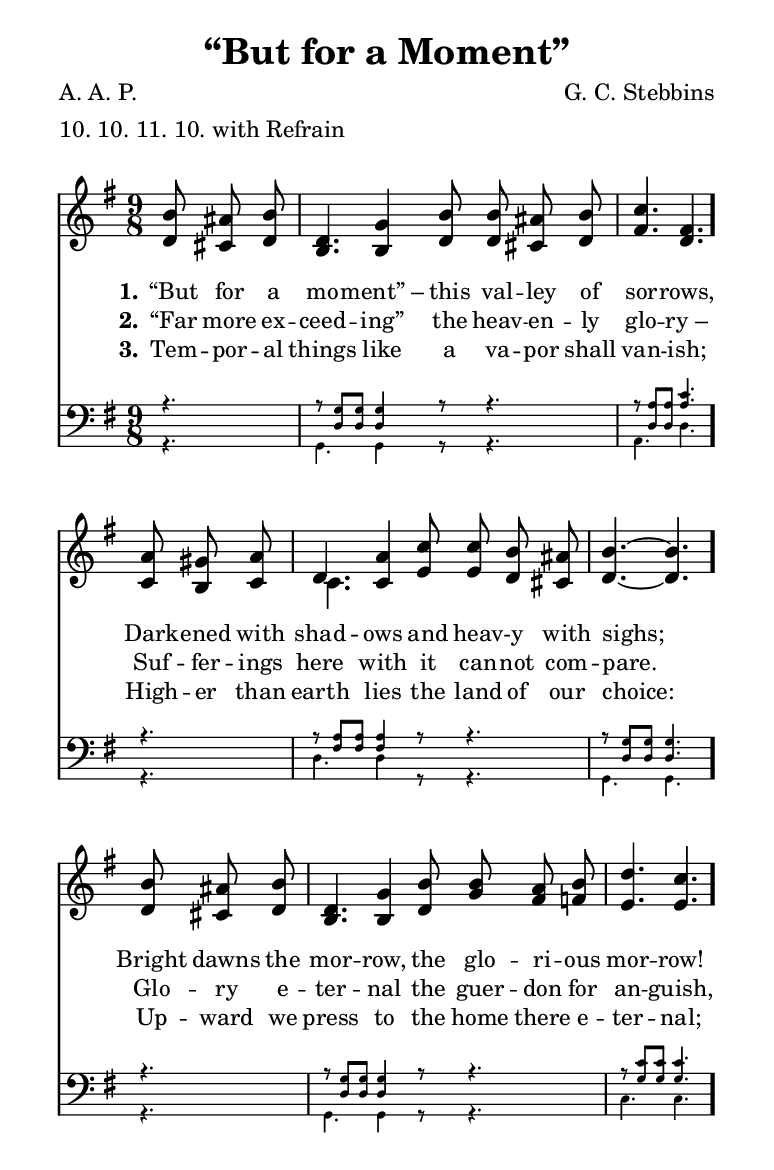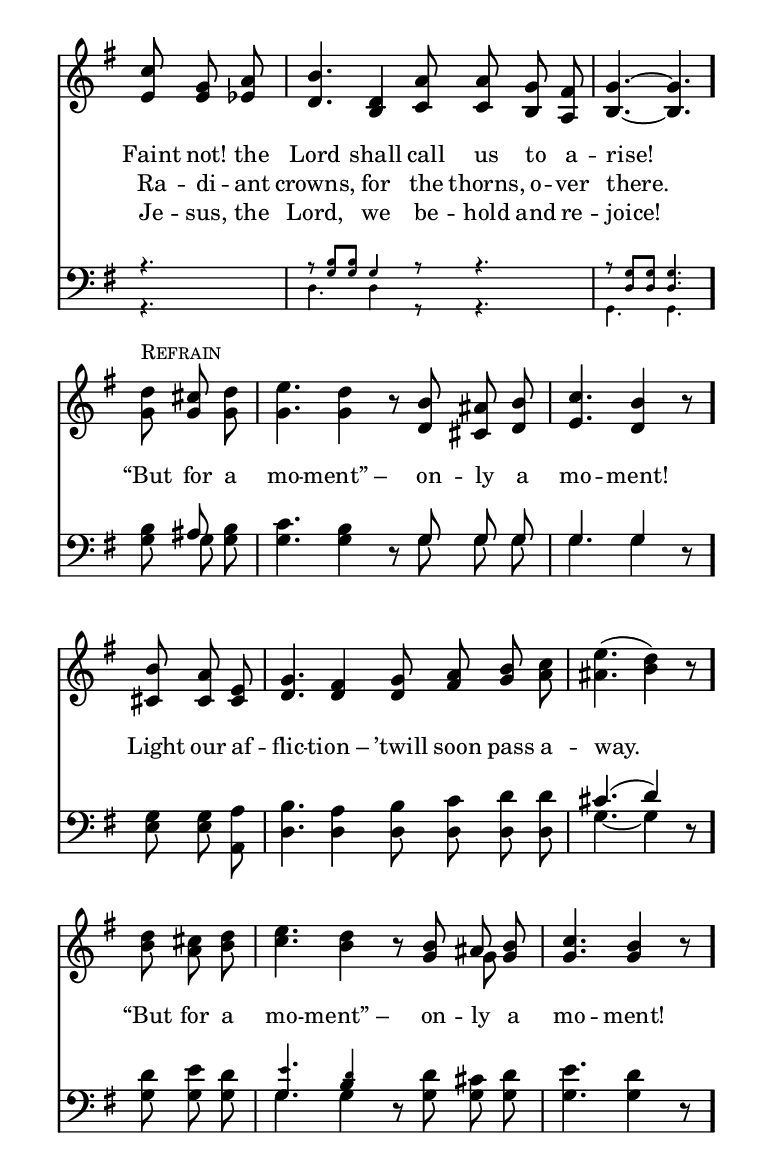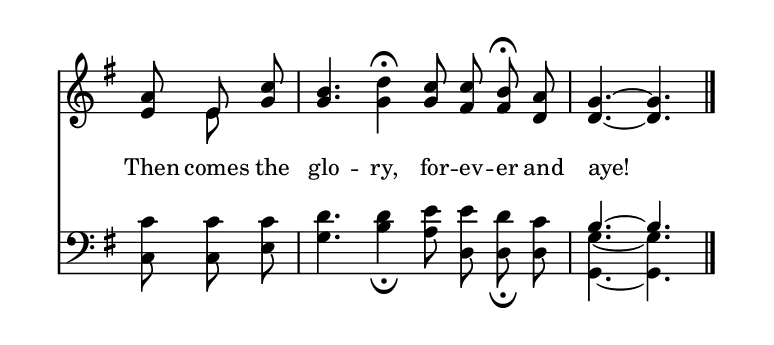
\include "common/global.ily"
\paper {
  \include "common/paper.ily"
  ragged-last-bottom = ##t
  page-count = #(cond (is-eogsized 2) (#t #f))
  system-count = #(cond (is-eogsized 6) (#t #f))
}

\header{
  hymnnumber = "207"
  title = "“But for a Moment”"
  tunename = ""
  meter = "10. 10. 11. 10. with Refrain"
  poet = "A. A. P."
  composer = "G. C. Stebbins"
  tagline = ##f
}

ta = { \tempo 4=80 }
tb = { \tempo 4=40 }

global = {
  \include "common/overrides.ily"
  \override Staff.TimeSignature.style = #'numbered
  \time 9/8
  \override Score.MetronomeMark.transparent = ##t % hide all fermata changes too
  \ta
  \key g \major
  \partial 4.
  \autoBeamOff
}

patternA = { c8 c c | c4. c4 c8 c c c | c4. c }
patternB = { c8 c c | c4. c4 c8 c c c | c4. ~ c }
patternC = { c8 c c | c4. c4 r8 c c c | c4. c4 c8 }
patternD = { c8 c c | c4. c4 c8 c c c | c4. c4 c8 }

notesSoprano = {
\global
\relative c'' {

  \changePitch \patternA { b ais b d, g b b ais b | c fis, }
  \changePitch \patternB { a gis a | d, a' c c b ais | b b }
  \changePitch \patternA { b ais b | d, g b b a b | d c }
  \changePitch \patternB { c g a | b d, a' a g fis | g g }

  << s^\markup { \small \caps "Refrain" }
  \changePitch \patternC { d' cis d | e d b ais b | c b r } >>
  \changePitch \patternD { b a e | g fis g a b c | e( d) r }
  \changePitch \patternC { d cis d | e d b ais b | c b r }
  \changePitch \patternA { a e c' | b \tb d\fermata \ta c c \tb b\fermata \ta a | g ~ g }

  \bar "|."

}
}

notesAlto = {
\global
\relative e' {

  \changePitch \patternA { d cis d | b b d d cis d | fis d }
  \changePitch \patternB { c b c | c c e e d cis | d d }
  \changePitch \patternA { d cis d | b b d g fis f | e e }
  \changePitch \patternB { e e ees | d b c c b a | b b }

  \changePitch \patternC { g' g g | g g d cis d | e d r }
  \changePitch \patternD { cis cis cis | d d d fis g a | ais( b) r }
  \changePitch \patternC { b ais b | c b g g g | g g r }
  \changePitch \patternA { e e g | g g g fis fis d | d ~ d }

}
}

notesTenorVerse = {
\global
\relative a {

  \magnifyMusic 0.63 {
  \override Score.SpacingSpanner.spacing-increment = #(* 1.2 0.63)
  r4. | r8 <g d>[ <g d>] <g d>4 r8 r4. | r8 <a d,>[ <a d,>] <c a>4.
  r4. | r8 <a fis>[ <a fis>] <a fis>4 r8 r4. | r8 <g d>[ <g d>] <g d>4.
  r4. | r8 <g d>[ <g d>] <g d>4 r8 r4. | r8 <c g>[ <c g>] <c g>4.
  r4. | r8 <b g>[ <b g>] g4 r8 r4. | r8 <g d>[ <g d>] <g d>4.
  }

}
}

notesTenorChorus = {
\global
\relative a {

  \repeat unfold 36 \skip 4
  \changePitch \patternC { b ais b | c b g g g | g g r }
  \changePitch \patternD { g g a | b a b c d d | cis( d) r }
  \changePitch \patternC { d e d | <g, \tweak font-size #-4 e'> <b \tweak font-size #-4 d> d cis d | e d r }
  \changePitch \patternA { c c c | d d e e d c | b ~ b }

}
}

notesBassVerse = {
\global
\relative f, {

  \magnifyMusic 0.63 {
  \override Score.SpacingSpanner.spacing-increment = #(* 1.2 0.63)
  r4. | g4. g4 r8 r4. | a4. d4.
  r4. | d4. d4 r8 r4. | g,4. g4.
  r4. | g4. g4 r8 r4. | c4. c4.
  r4. | d4. d4 r8 r4. | g,4. g4.
  }

}
}

notesBassChorus = {
\global
\relative f, {

  \repeat unfold 36 \skip 4
  \changePitch \patternC { g' g g | g g g g g | g g r }
  \changePitch \patternD { e e a, | d d d d d d | g ~ g r }
  \changePitch \patternC { g g g | g g g g g | g g r }
  \changePitch \patternA { c, c e | g b_\fermata a d, d_\fermata d | < g g, > ~ < g g, > }

}
}

Refrain = \lyricmode {

“But for a mo -- ment”_– on -- ly a mo -- ment! \bar "."
Light our af -- flic -- tion_– ’twill soon pass a -- way. \bar "."
“But for a mo -- ment”_– on -- ly a mo -- ment! \bar "."
Then comes the glo -- ry, for -- ev -- er and aye! \bar "."

}

wordsA = \lyricmode {
\set stanza = "1."

“But for a mo -- ment”_– this val -- ley of sor -- rows, \bar "."
Dark -- ened with shad -- ows and heav -- y with sighs; \bar "."
Bright dawns the mor -- row, the glo -- ri -- ous mor -- row! \bar "."
Faint not! the Lord shall call us to a -- rise! \bar "."

}

wordsB = \lyricmode {
\set stanza = "2."

“Far more ex -- ceed -- ing” the heav -- en -- ly glo -- ry_–
Suf -- fer -- ings here with it can -- not com -- pare.
Glo -- ry e -- ter -- nal the guer -- don for an -- guish,
Ra -- di -- ant crowns, for the thorns, o -- ver there.

\Refrain

}

wordsC = \lyricmode {
\set stanza = "3."

Tem -- por -- al things like a va -- por shall van -- ish;
High -- er than earth lies the land of our choice:
Up -- ward we press to the home there e -- ter -- nal;
Je -- sus, the Lord, we be -- hold and re -- joice!

}

\score {
  \context ChoirStaff <<
    \context Staff = upper <<
      \set Staff.autoBeaming = ##f
      \set ChoirStaff.systemStartDelimiter = #'SystemStartBar
      \set ChoirStaff.printPartCombineTexts = ##f
      \partcombine #'(2 . 11) \notesSoprano \notesAlto
      \context NullVoice = sopranos { \voiceOne << \notesSoprano >> }
      \context Lyrics = one   \lyricsto sopranos \wordsA
      \context Lyrics = two   \lyricsto sopranos \wordsB
      \context Lyrics = three \lyricsto sopranos \wordsC
    >>
    \context Staff = men <<
      \set Staff.autoBeaming = ##f
      \clef bass
      \set ChoirStaff.printPartCombineTexts = ##f
      \context Voice = tenors { \voiceOne << \notesTenorVerse >> }
      \context Voice = basses { \voiceTwo << \notesBassVerse >> }
      \partcombine #'(2 . 11) \notesTenorChorus \notesBassChorus
    >>
  >>
  \layout {
    \include "common/layout.ily"
  }
  \midi{
    \include "common/midi.ily"
  }
}

\version "2.19.49"  % necessary for upgrading to future LilyPond versions.

% vi:set et ts=2 sw=2 ai nocindent syntax=lilypond:
